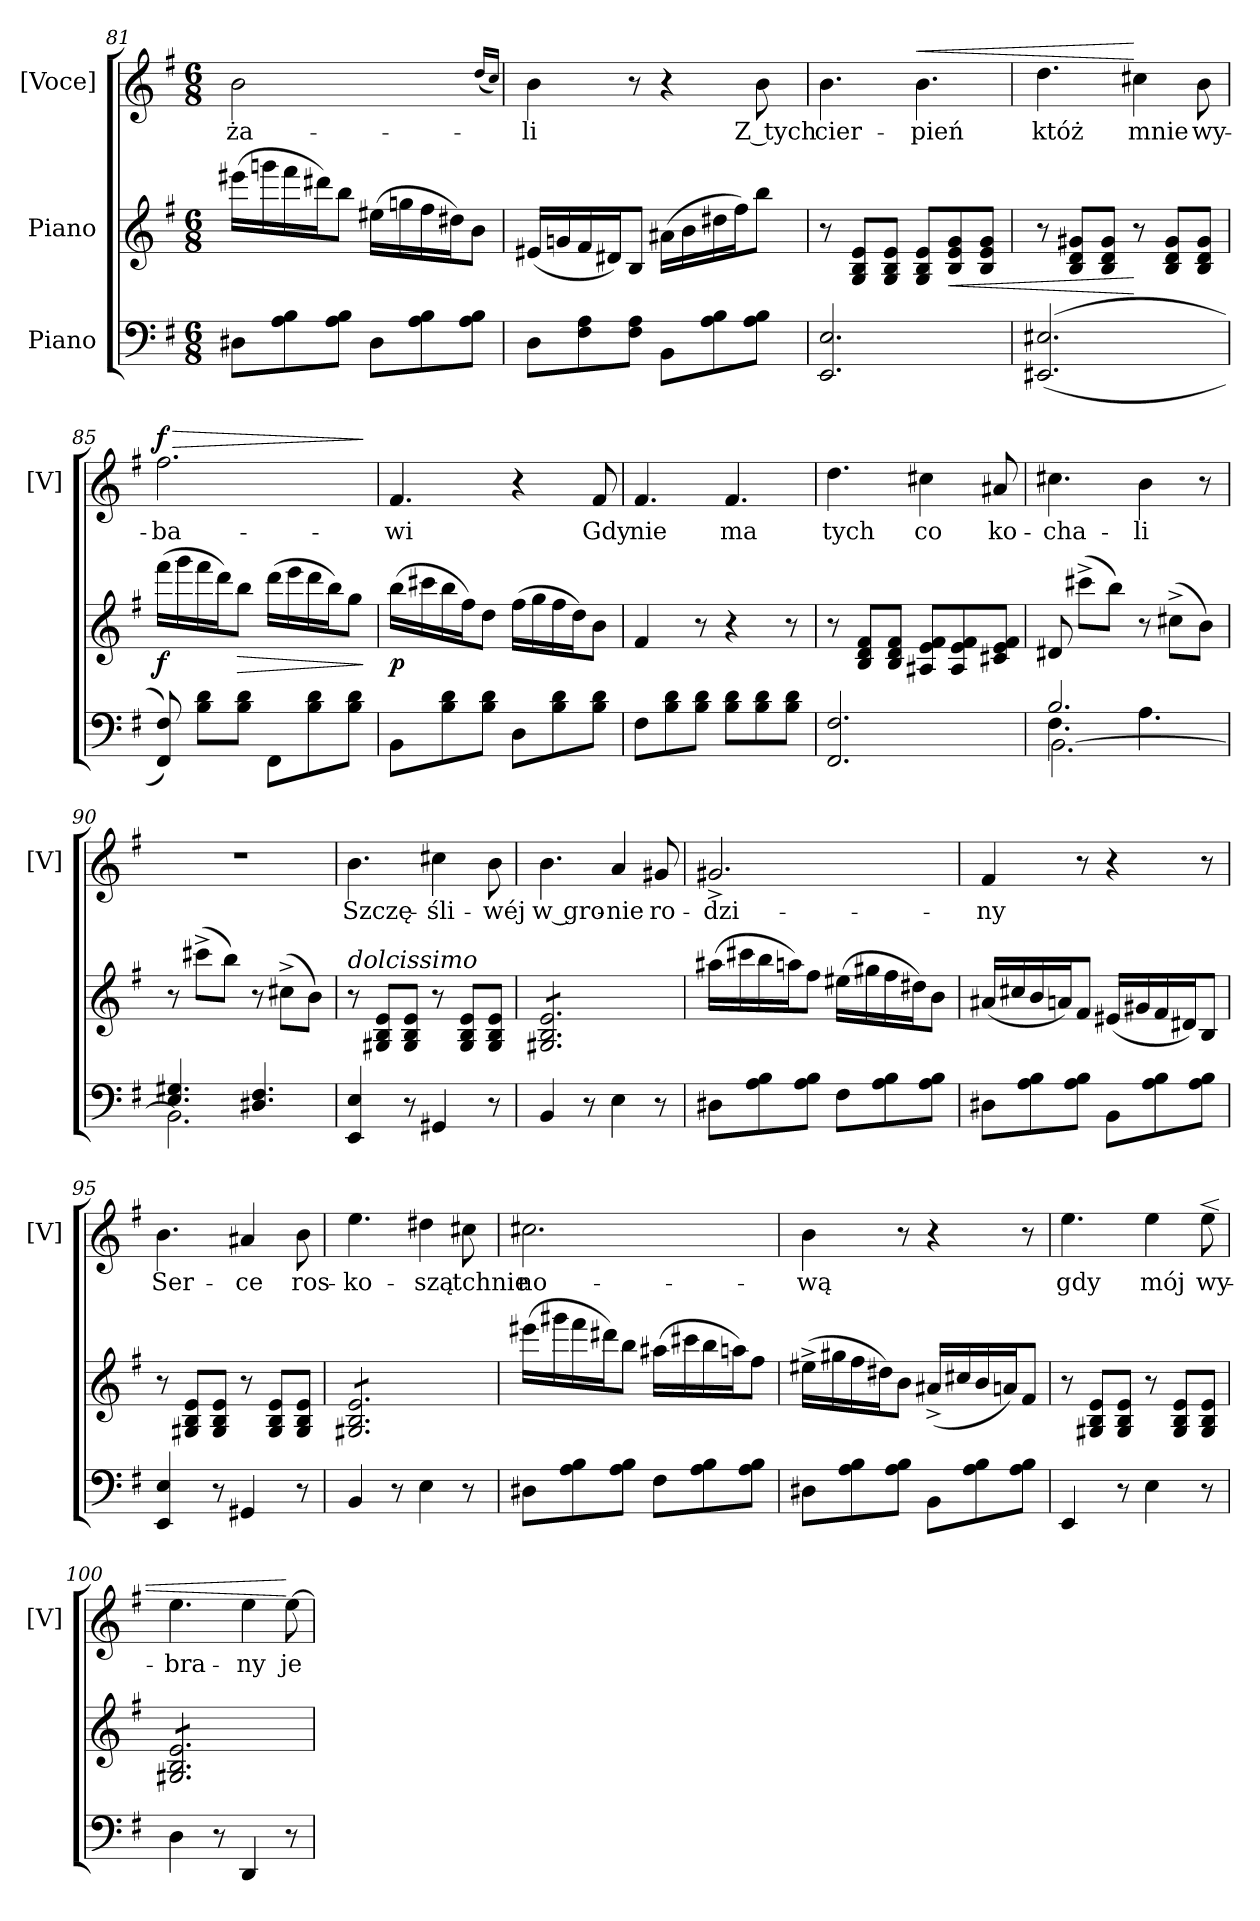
**kern	**kern	**dynam	**kern	**text	**dynam
*part3	*part2	*part2	*part1	*part1	*part1
*staff3	*staff2	*staff2	*staff1	*staff1	*staff1
*I"Piano	*I"Piano	*	*I"[Voce]	*	*
*	*	*	*I'[V]	*	*
*clefF4	*clefG2	*	*clefG2	*	*
*k[f#]	*k[f#]	*	*k[f#]	*	*
*G:	*G:	*	*G:	*	*
*M6/8	*M6/8	*	*M6/8	*	*
=81	=81	=81	=81	=81	=81
!	!	!	!LO:N:vis=2	!	!
8D#X\L	(16eee#X\LL	.	2.b\	ża-	.
.	16gggn\	.	.	.	.
8A\ 8B\	16fff#\	.	.	.	.
.	16ddd#X\J)	.	.	.	.
8A\ 8B\J	8bb\J	.	.	.	.
8D#\L	(16ee#X\LL	.	.	.	.
.	16ggn\	.	.	.	.
8A\ 8B\	16ff#\	.	.	.	.
.	16dd#X\J)	.	.	.	.
8A\ 8B\J	8b\J	.	.	.	.
.	.	.	(16qqdd/LL	.	.
.	.	.	16qqcc/JJ)	.	.
=82	=82	=82	=82	=82	=82
8D\L	(16e#X/LL	.	4b\	-li	.
.	16gn/	.	.	.	.
8F#\ 8A\	16f#/	.	.	.	.
.	16d#X/J)	.	.	.	.
8F#\ 8A\J	8B/J	.	8r	.	.
8BB\L	(16a#X\LL	.	4r	.	.
.	16b\	.	.	.	.
8A\ 8B\	16dd#X\	.	.	.	.
.	16ff#\J)	.	.	.	.
8A\ 8B\J	8bb\J	.	8b\	Z tych	.
=83	=83	=83	=83	=83	=83
2.EE/ 2.E/	8r	.	4.b\	cier-	.
.	8G/ 8B/ 8e/L	.	.	.	.
.	8G/ 8B/ 8e/J	.	.	.	.
!	!	!	!	!	!LO:HP:a
.	8G/ 8B/ 8e/L	.	4.b\	-pień	<
!	!	!LO:HP:b	!	!	!
.	8B/ 8e/ 8g/	<	.	.	.
.	8B/ 8e/ 8g/J	.	.	.	.
=84	=84	=84	=84	=84	=84
(<(>2.EE#X/ 2.E#X/	8r	.	4.dd\	któż	.
.	8B/ 8d/ 8g#X/L	.	.	.	.
.	8B/ 8d/ 8g#/J	.	.	.	.
.	8r	[	4cc#X\	mnie	[
.	8B/ 8d/ 8g#/L	.	.	.	.
.	8B/ 8d/ 8g#/J	.	8b\	wy-	.
=85	=85	=85	=85	=85	=85
!	!	!	!	!	!LO:HP:a
!	!	!	!	!	!LO:DY:n=1:a
8FF#/ 8F#/))	(16fff#\LL	f	2.ff#\	-ba-	> f
.	16ggg\	.	.	.	.
8B\ 8d\L	16fff#\	.	.	.	.
.	16ddd\J)	.	.	.	.
!	!	!LO:HP:b	!	!	!
8B\ 8d\J	8bb\J	>	.	.	.
8FF#\L	(16ddd\LL	.	.	.	.
.	16eee\	.	.	.	.
8B\ 8d\	16ddd\	.	.	.	.
.	16bb\J)	.	.	.	.
8B\ 8d\J	8gg\J	.	.	.	.
.	.	]	.	.	]
=86	=86	=86	=86	=86	=86
8BB\L	(16bb\LL	p	4.f#/	-wi	.
.	16ccc#X\	.	.	.	.
8B\ 8d\	16bb\	.	.	.	.
.	16ff#\J)	.	.	.	.
8B\ 8d\J	8dd\J	.	.	.	.
8D\L	(16ff#\LL	.	4r	.	.
.	16gg\	.	.	.	.
8B\ 8d\	16ff#\	.	.	.	.
.	16dd\J)	.	.	.	.
8B\ 8d\J	8b\J	.	8f#/	Gdy	.
=87	=87	=87	=87	=87	=87
8F#\L	4f#/	.	4.f#/	nie	.
8B\ 8d\	.	.	.	.	.
8B\ 8d\J	8r	.	.	.	.
8B\ 8d\L	4r	.	4.f#/	ma	.
8B\ 8d\	.	.	.	.	.
8B\ 8d\J	8r	.	.	.	.
=88	=88	=88	=88	=88	=88
2.FF#/ 2.F#/	8r	.	4.dd\	tych	.
.	8B/ 8d/ 8f#/L	.	.	.	.
.	8B/ 8d/ 8f#/J	.	.	.	.
.	8A#X/ 8e/ 8f#/L	.	4cc#X\	co	.
.	8A#/ 8e/ 8f#/	.	.	.	.
.	8c#X/ 8e/ 8f#/J	.	8a#X/	ko-	.
=89	=89	=89	=89	=89	=89
*^	*	*	*	*	*
*	*^	*	*	*	*	*
2.B/	4.F#\	[2.BB\	8d#X/	.	4.cc#X\	-cha-	.
.	.	.	(8ccc#X^\L	.	.	.	.
.	.	.	8bb\J)	.	.	.	.
.	4.A\	.	8r	.	4b\	-li	.
.	.	.	(8cc#X^\L	.	.	.	.
.	.	.	8b\J)	.	8r	.	.
*	*v	*v	*	*	*	*	*
=90	=90	=90	=90	=90	=90	=90
4.E/ 4.G#X/	2.BB\]	8r	.	2.r	.	.
.	.	(8ccc#X^\L	.	.	.	.
.	.	8bb\J)	.	.	.	.
4.D#X/ 4.F#/	.	8r	.	.	.	.
.	.	(8cc#X^\L	.	.	.	.
.	.	8b\J)	.	.	.	.
*v	*v	*	*	*	*	*
=91	=91	=91	=91	=91	=91
!	!LO:TX:a:i:t=dolcissimo	!	!	!	!
4EE/ 4E/	8r	.	4.b\	Szczę-	.
.	8G#X/ 8B/ 8e/L	.	.	.	.
8r	8G#/ 8B/ 8e/J	.	.	.	.
4GG#X/	8r	.	4cc#X\	-śli-	.
.	8G#/ 8B/ 8e/L	.	.	.	.
8r	8G#/ 8B/ 8e/J	.	8b\	-wéj	.
=92	=92	=92	=92	=92	=92
*	*tremolo	*	*	*	*
4BB/	8G#X/ 8B/ 8e/L	.	4.b\	w gro-	.
.	8G#X/ 8B/ 8e/	.	.	.	.
8r	8G#X/ 8B/ 8e/	.	.	.	.
4E\	8G#X/ 8B/ 8e/	.	4a/	-nie	.
.	8G#X/ 8B/ 8e/	.	.	.	.
8r	8G#X/ 8B/ 8e/J	.	8g#X/	ro-	.
*	*Xtremolo	*	*	*	*
=93	=93	=93	=93	=93	=93
8D#X\L	(16aa#X\LL	.	2.g#X^>/	-dzi-	.
.	16ccc#X\	.	.	.	.
8A\ 8B\	16bb\	.	.	.	.
.	16aan\J)	.	.	.	.
8A\ 8B\J	8ff#\J	.	.	.	.
8F#\L	(16ee#X\LL	.	.	.	.
.	16gg#X\	.	.	.	.
8A\ 8B\	16ff#\	.	.	.	.
.	16dd#X\J)	.	.	.	.
8A\ 8B\J	8b\J	.	.	.	.
=94	=94	=94	=94	=94	=94
8D#X\L	(16a#X/LL	.	4f#/	-ny	.
.	16cc#X/	.	.	.	.
8A\ 8B\	16b/	.	.	.	.
.	16an/J)	.	.	.	.
8A\ 8B\J	8f#/J	.	8r	.	.
8BB\L	(16e#X/LL	.	4r	.	.
.	16g#X/	.	.	.	.
8A\ 8B\	16f#/	.	.	.	.
.	16d#X/J)	.	.	.	.
8A\ 8B\J	8B/J	.	8r	.	.
=95	=95	=95	=95	=95	=95
4EE/ 4E/	8r	.	4.b\	Ser-	.
.	8G#X/ 8B/ 8e/L	.	.	.	.
8r	8G#/ 8B/ 8e/J	.	.	.	.
4GG#X/	8r	.	4a#X/	-ce	.
.	8G#/ 8B/ 8e/L	.	.	.	.
8r	8G#/ 8B/ 8e/J	.	8b\	ros-	.
=96	=96	=96	=96	=96	=96
*	*tremolo	*	*	*	*
4BB/	8G#X/ 8B/ 8e/L	.	4.ee\	-ko-	.
.	8G#X/ 8B/ 8e/	.	.	.	.
8r	8G#X/ 8B/ 8e/	.	.	.	.
4E\	8G#X/ 8B/ 8e/	.	4dd#X\	-szą	.
.	8G#X/ 8B/ 8e/	.	.	.	.
8r	8G#X/ 8B/ 8e/J	.	8cc#X\	tchnie	.
*	*Xtremolo	*	*	*	*
=97	=97	=97	=97	=97	=97
8D#X\L	(16eee#X\LL	.	2.cc#X\	no-	.
.	16ggg#X\	.	.	.	.
8A\ 8B\	16fff#\	.	.	.	.
.	16ddd#X\J)	.	.	.	.
8A\ 8B\J	8bb\J	.	.	.	.
8F#\L	(16aa#X\LL	.	.	.	.
.	16ccc#X\	.	.	.	.
8A\ 8B\	16bb\	.	.	.	.
.	16aan\J)	.	.	.	.
8A\ 8B\J	8ff#\J	.	.	.	.
=98	=98	=98	=98	=98	=98
8D#X\L	(16ee#X^\LL	.	4b\	-wą	.
.	16gg#X\	.	.	.	.
8A\ 8B\	16ff#\	.	.	.	.
.	16dd#X\J)	.	.	.	.
8A\ 8B\J	8b\J	.	8r	.	.
8BB\L	(16a#X^/LL	.	4r	.	.
.	16cc#X/	.	.	.	.
8A\ 8B\	16b/	.	.	.	.
.	16an/J)	.	.	.	.
8A\ 8B\J	8f#/J	.	8r	.	.
=99	=99	=99	=99	=99	=99
4EE/	8r	.	4.ee\	gdy	.
.	8G#X/ 8B/ 8e/L	.	.	.	.
8r	8G#/ 8B/ 8e/J	.	.	.	.
4E\	8r	.	4ee\	mój	.
.	8G#/ 8B/ 8e/L	.	.	.	.
!	!	!	!	!	!LO:HP:a
8r	8G#/ 8B/ 8e/J	.	8ee\	wy-	<
=100	=100	=100	=100	=100	=100
*	*tremolo	*	*	*	*
4D\	8G#X/ 8B/ 8e/L	.	4.ee\	-bra-	.
.	8G#X/ 8B/ 8e/	.	.	.	.
8r	8G#X/ 8B/ 8e/	.	.	.	.
4DD/	8G#X/ 8B/ 8e/	.	4ee\	-ny	.
.	8G#X/ 8B/ 8e/	.	.	.	.
8r	8G#X/ 8B/ 8e/J	.	[8ee\	je-	[
*	*Xtremolo	*	*	*	*
=	=	=	=	=	=
*-	*-	*-	*-	*-	*-
